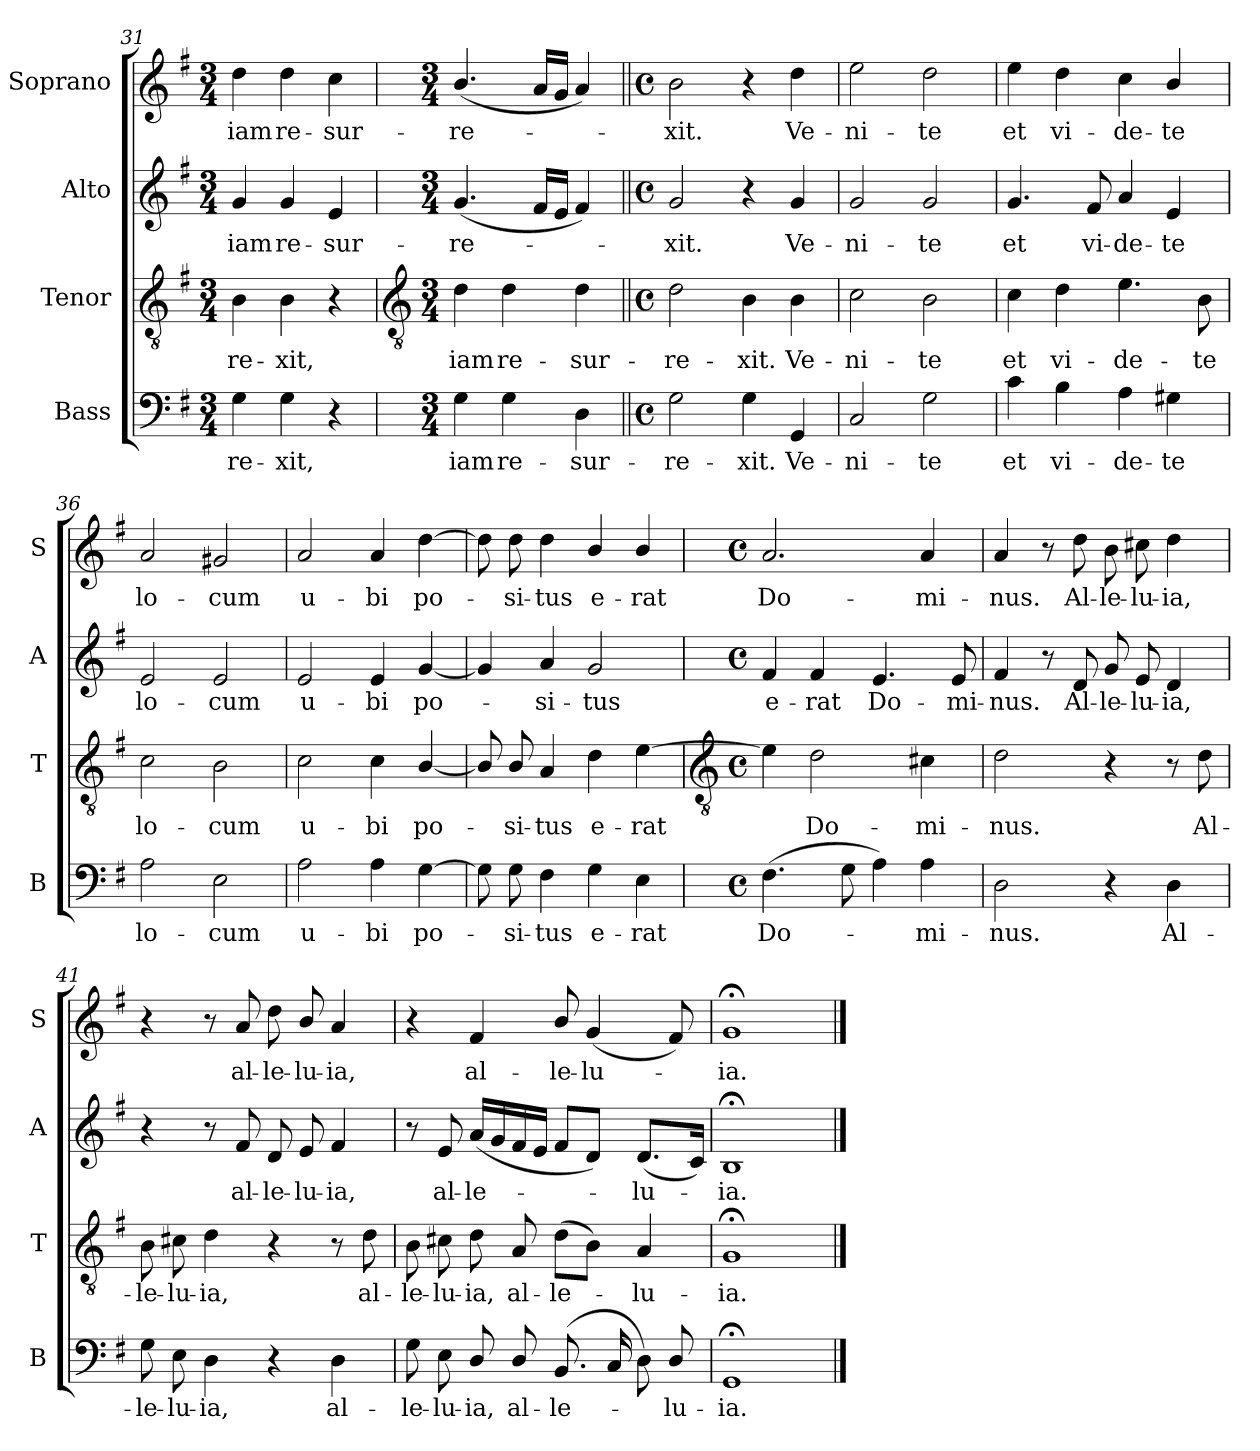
**kern	**text	**kern	**text	**kern	**text	**kern	**text
*part4	*part4	*part3	*part3	*part2	*part2	*part1	*part1
*staff4	*staff4	*staff3	*staff3	*staff2	*staff2	*staff1	*staff1
*I"Bass	*	*I"Tenor	*	*I"Alto	*	*I"Soprano	*
*I'B	*	*I'T	*	*I'A	*	*I'S	*
*clefF4	*	*clefGv2	*	*clefG2	*	*clefG2	*
*k[f#]	*	*k[f#]	*	*k[f#]	*	*k[f#]	*
*G:	*	*G:	*	*G:	*	*G:	*
*M3/4	*	*M3/4	*	*M3/4	*	*M3/4	*
=31	=31	=31	=31	=31	=31	=31	=31
!	!LO:LY:b	!	!LO:LY:b	!	!LO:LY:b	!	!LO:LY:b
4G	-re-	4B	-re-	4g	iam	4dd	iam
!	!LO:LY:b	!	!LO:LY:b	!	!LO:LY:b	!	!LO:LY:b
4G	-xit,	4B	-xit,	4g	re-	4dd	re-
!	!	!	!	!	!LO:LY:b	!	!LO:LY:b
4r	.	4r	.	4e	-sur-	4cc	-sur-
!!LO:LB:g=z
=32	=32	=32	=32	=32	=32	=32	=32
*	*	*clefGv2	*	*	*	*	*
*M3/4	*	*M3/4	*	*M3/4	*	*M3/4	*
!	!LO:LY:b	!	!LO:LY:b	!	!LO:LY:b	!	!LO:LY:b
4G	iam	4d	iam	(<4.g	-re-	(<4.b/	-re-
!	!LO:LY:b	!	!LO:LY:b	!	!	!	!
4G	re-	4d	re-	.	.	.	.
.	.	.	.	16f#LL	.	16aLL	.
.	.	.	.	16eJJ	.	16gJJ	.
!	!LO:LY:b	!	!LO:LY:b	!	!	!	!
4D	-sur-	4d	-sur-	4f#)	.	4a)	.
=33||	=33||	=33||	=33||	=33||	=33||	=33||	=33||
*M4/4	*	*M4/4	*	*M4/4	*	*M4/4	*
*met(c)	*	*met(c)	*	*met(c)	*	*met(c)	*
!	!LO:LY:b	!	!LO:LY:b	!	!LO:LY:b	!	!LO:LY:b
2G	-re-	2d	-re-	2g	xit.	2b	xit.
!	!LO:LY:b	!	!LO:LY:b	!	!	!	!
4G	-xit.	4B	-xit.	4r	.	4r	.
!	!LO:LY:b	!	!LO:LY:b	!	!LO:LY:b	!	!LO:LY:b
4GG	Ve-	4B	Ve-	4g	Ve-	4dd	Ve-
=34	=34	=34	=34	=34	=34	=34	=34
!	!LO:LY:b	!	!LO:LY:b	!	!LO:LY:b	!	!LO:LY:b
2C	-ni-	2c	-ni-	2g	-ni-	2ee	-ni-
!	!LO:LY:b	!	!LO:LY:b	!	!LO:LY:b	!	!LO:LY:b
2G	-te	2B	-te	2g	-te	2dd	-te
=35	=35	=35	=35	=35	=35	=35	=35
!	!LO:LY:b	!	!LO:LY:b	!	!LO:LY:b	!	!LO:LY:b
4c	et	4c	et	4.g	et	4ee	et
!	!LO:LY:b	!	!LO:LY:b	!	!	!	!LO:LY:b
4B	vi-	4d	vi-	.	.	4dd	vi-
!	!	!	!	!	!LO:LY:b	!	!
.	.	.	.	8f#	vi-	.	.
!	!LO:LY:b	!	!LO:LY:b	!	!LO:LY:b	!	!LO:LY:b
4A	-de-	4.e	-de-	4a	-de-	4cc	-de-
!	!LO:LY:b	!	!	!	!LO:LY:b	!	!LO:LY:b
4G#X	-te	.	.	4e	-te	4b/	-te
!	!	!	!LO:LY:b	!	!	!	!
.	.	8B	-te	.	.	.	.
=36	=36	=36	=36	=36	=36	=36	=36
!	!LO:LY:b	!	!LO:LY:b	!	!LO:LY:b	!	!LO:LY:b
2A	lo-	2c	lo-	2e	lo-	2a	lo-
!	!LO:LY:b	!	!LO:LY:b	!	!LO:LY:b	!	!LO:LY:b
2E	-cum	2B	-cum	2e	-cum	2g#X	-cum
=37	=37	=37	=37	=37	=37	=37	=37
!	!LO:LY:b	!	!LO:LY:b	!	!LO:LY:b	!	!LO:LY:b
2A	u-	2c	u-	2e	u-	2a	u-
!	!LO:LY:b	!	!LO:LY:b	!	!LO:LY:b	!	!LO:LY:b
4A	-bi	4c	-bi	4e	-bi	4a	-bi
!	!LO:LY:b	!	!LO:LY:b	!	!LO:LY:b	!	!LO:LY:b
[4G	po-	[4B/	po-	[4g	po-	[4dd	po-
=38	=38	=38	=38	=38	=38	=38	=38
8G]	.	8B/]	.	4g]	.	8dd]	.
!	!LO:LY:b	!	!LO:LY:b	!	!	!	!LO:LY:b
8G	si-	8B/	si-	.	.	8dd	si-
!	!LO:LY:b	!	!LO:LY:b	!	!LO:LY:b	!	!LO:LY:b
4F#	-tus	4A	-tus	4a	si-	4dd	-tus
!	!LO:LY:b	!	!LO:LY:b	!	!LO:LY:b	!	!LO:LY:b
4G	e-	4d	e-	2g	-tus	4b/	e-
!	!LO:LY:b	!	!LO:LY:b	!	!	!	!LO:LY:b
4E	-rat	[4e	-rat	.	.	4b/	-rat
!!LO:LB:g=z
=39	=39	=39	=39	=39	=39	=39	=39
*	*	*clefGv2	*	*	*	*	*
*M4/4	*	*M4/4	*	*M4/4	*	*M4/4	*
*met(c)	*	*met(c)	*	*met(c)	*	*met(c)	*
!	!LO:LY:b	!	!	!	!LO:LY:b	!	!LO:LY:b
(>4.F#	Do-	4e]	.	4f#	e-	2.a	Do-
!	!	!	!LO:LY:b	!	!LO:LY:b	!	!
.	.	2d	Do-	4f#	-rat	.	.
8G	.	.	.	.	.	.	.
!	!	!	!	!	!LO:LY:b	!	!
4A)	.	.	.	4.e	Do-	.	.
!	!LO:LY:b	!	!LO:LY:b	!	!	!	!LO:LY:b
4A	mi-	4c#X	-mi-	.	.	4a	-mi-
!	!	!	!	!	!LO:LY:b	!	!
.	.	.	.	8e	-mi-	.	.
=40	=40	=40	=40	=40	=40	=40	=40
!	!LO:LY:b	!	!LO:LY:b	!	!LO:LY:b	!	!LO:LY:b
2D	-nus.	2d	-nus.	4f#	-nus.	4a	-nus.
.	.	.	.	8r	.	8r	.
!	!	!	!	!	!LO:LY:b	!	!LO:LY:b
.	.	.	.	8d	Al-	8dd	Al-
!	!	!	!	!	!LO:LY:b	!	!LO:LY:b
4r	.	4r	.	8g	-le-	8b	-le-
!	!	!	!	!	!LO:LY:b	!	!LO:LY:b
.	.	.	.	8e	-lu-	8cc#X	-lu-
!	!LO:LY:b	!	!	!	!LO:LY:b	!	!LO:LY:b
4D	Al-	8r	.	4d	-ia,	4dd	-ia,
!	!	!	!LO:LY:b	!	!	!	!
.	.	8d	Al-	.	.	.	.
=41	=41	=41	=41	=41	=41	=41	=41
!	!LO:LY:b	!	!LO:LY:b	!	!	!	!
8G	-le-	8B	-le-	4r	.	4r	.
!	!LO:LY:b	!	!LO:LY:b	!	!	!	!
8E	-lu-	8c#X	-lu-	.	.	.	.
!	!LO:LY:b	!	!LO:LY:b	!	!	!	!
4D	-ia,	4d	-ia,	8r	.	8r	.
!	!	!	!	!	!LO:LY:b	!	!LO:LY:b
.	.	.	.	8f#	al-	8a	al-
!	!	!	!	!	!LO:LY:b	!	!LO:LY:b
4r	.	4r	.	8d	-le-	8dd	-le-
!	!	!	!	!	!LO:LY:b	!	!LO:LY:b
.	.	.	.	8e	-lu-	8b/	-lu-
!	!LO:LY:b	!	!	!	!LO:LY:b	!	!LO:LY:b
4D	al-	8r	.	4f#	-ia,	4a	-ia,
!	!	!	!LO:LY:b	!	!	!	!
.	.	8d	al-	.	.	.	.
=42	=42	=42	=42	=42	=42	=42	=42
!	!LO:LY:b	!	!LO:LY:b	!	!	!	!
8G	-le-	8B	-le-	8r	.	4r	.
!	!LO:LY:b	!	!LO:LY:b	!	!LO:LY:b	!	!
8E	-lu-	8c#X	-lu-	8e	al-	.	.
!	!LO:LY:b	!	!LO:LY:b	!	!LO:LY:b	!	!LO:LY:b
8D/	-ia,	8d	-ia,	(<16aLL	-le-	4f#	al-
.	.	.	.	16g	.	.	.
!	!LO:LY:b	!	!LO:LY:b	!	!	!	!
8D/	al-	8A	al-	16f#	.	.	.
.	.	.	.	16eJJ	.	.	.
!	!LO:LY:b	!	!LO:LY:b	!	!	!	!LO:LY:b
(<8.BBL	-le-	(>8dL	-le-	8f#L	.	8b/	-le-
!	!	!	!	!	!	!	!LO:LY:b
.	.	8BJ)	.	8dJ)	.	(<4g	-lu-
16CL	.	.	.	.	.	.	.
!	!	!	!LO:LY:b	!	!LO:LY:b	!	!
8DJ)	.	4A	lu-	(<8.dL	lu-	.	.
!	!LO:LY:b	!	!	!	!	!	!
8D/	lu-	.	.	.	.	8f#)	.
.	.	.	.	16cJ)	.	.	.
=43	=43	=43	=43	=43	=43	=43	=43
!	!LO:LY:b	!	!LO:LY:b	!	!LO:LY:b	!	!LO:LY:b
1GG;<	-ia.	1G;<	-ia.	1B;<	ia.	1g;<	ia.
==	==	==	==	==	==	==	==
*-	*-	*-	*-	*-	*-	*-	*-
